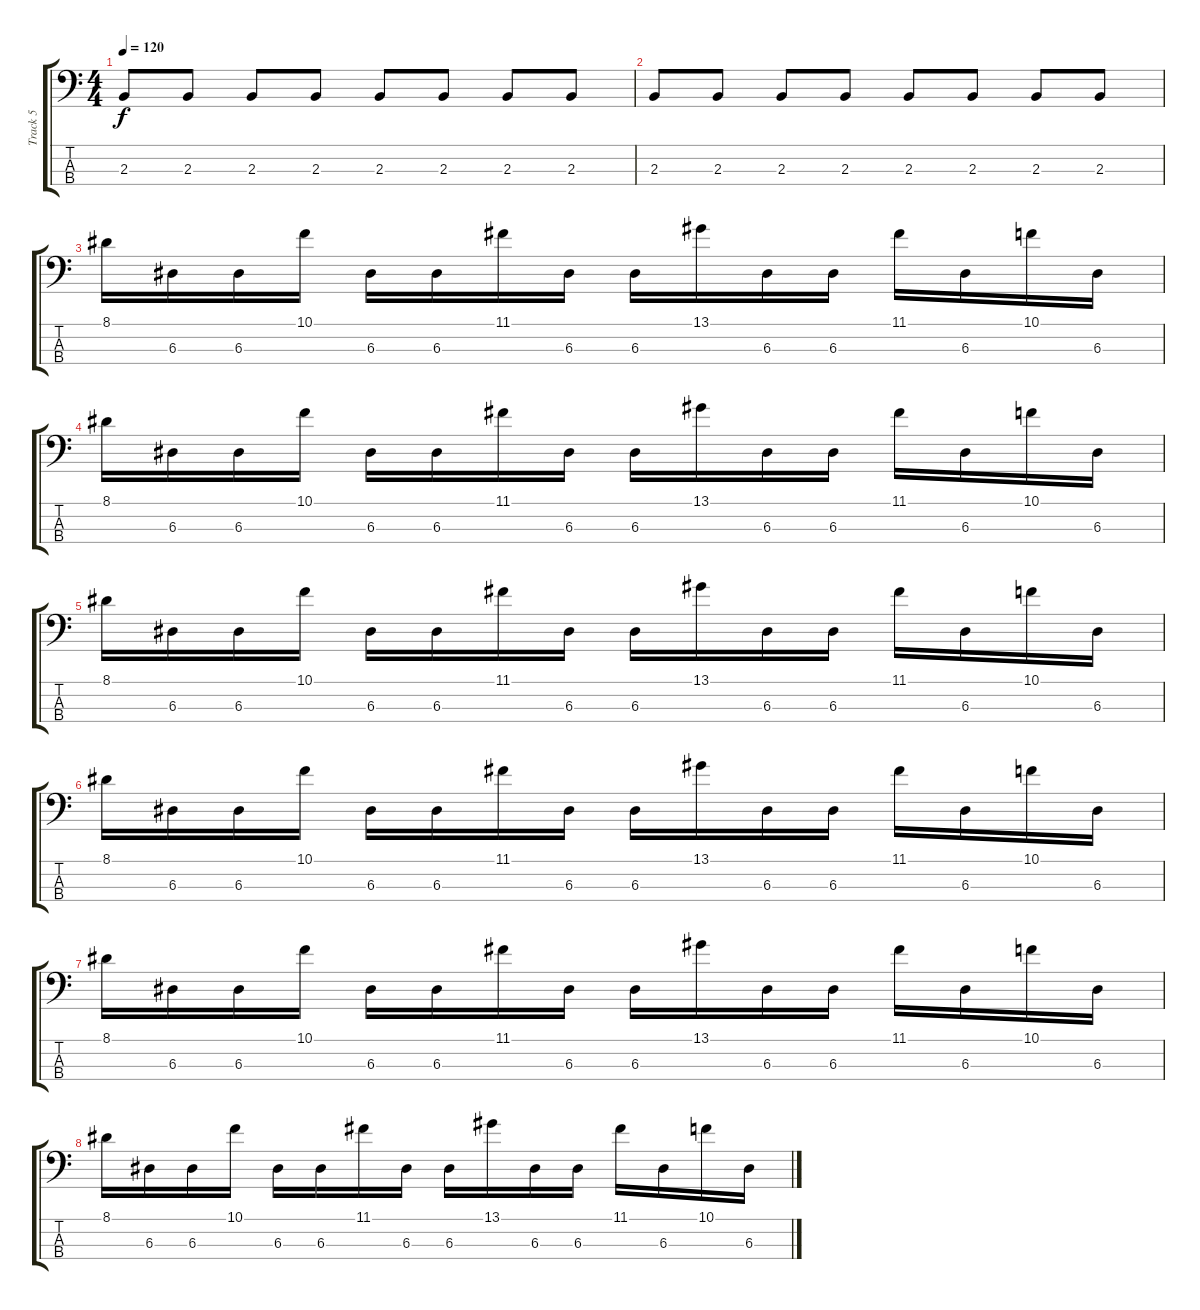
\track ("Track 5" "Track 5") {instrument electricbassfinger}
\staff {score tabs}
\tuning (G2 D2 A1 E1) {hide}
\ts (4 4)
\tempo 120
\clef f4
\ks c
2.3.8{dy f} 2.3.8 2.3.8 2.3.8 2.3.8 2.3.8 2.3.8 2.3.8 |
2.3.8 2.3.8 2.3.8 2.3.8 2.3.8 2.3.8 2.3.8 2.3.8 |
8.1.16 6.3.16 6.3.16 10.1.16 6.3.16 6.3.16 11.1.16 6.3.16 6.3.16 13.1.16 6.3.16 6.3.16 11.1.16 6.3.16 10.1.16 6.3.16 |
8.1.16 6.3.16 6.3.16 10.1.16 6.3.16 6.3.16 11.1.16 6.3.16 6.3.16 13.1.16 6.3.16 6.3.16 11.1.16 6.3.16 10.1.16 6.3.16 |
8.1.16 6.3.16 6.3.16 10.1.16 6.3.16 6.3.16 11.1.16 6.3.16 6.3.16 13.1.16 6.3.16 6.3.16 11.1.16 6.3.16 10.1.16 6.3.16 |
8.1.16 6.3.16 6.3.16 10.1.16 6.3.16 6.3.16 11.1.16 6.3.16 6.3.16 13.1.16 6.3.16 6.3.16 11.1.16 6.3.16 10.1.16 6.3.16 |
8.1.16 6.3.16 6.3.16 10.1.16 6.3.16 6.3.16 11.1.16 6.3.16 6.3.16 13.1.16 6.3.16 6.3.16 11.1.16 6.3.16 10.1.16 6.3.16 |
8.1.16 6.3.16 6.3.16 10.1.16 6.3.16 6.3.16 11.1.16 6.3.16 6.3.16 13.1.16 6.3.16 6.3.16 11.1.16 6.3.16 10.1.16 6.3.16
